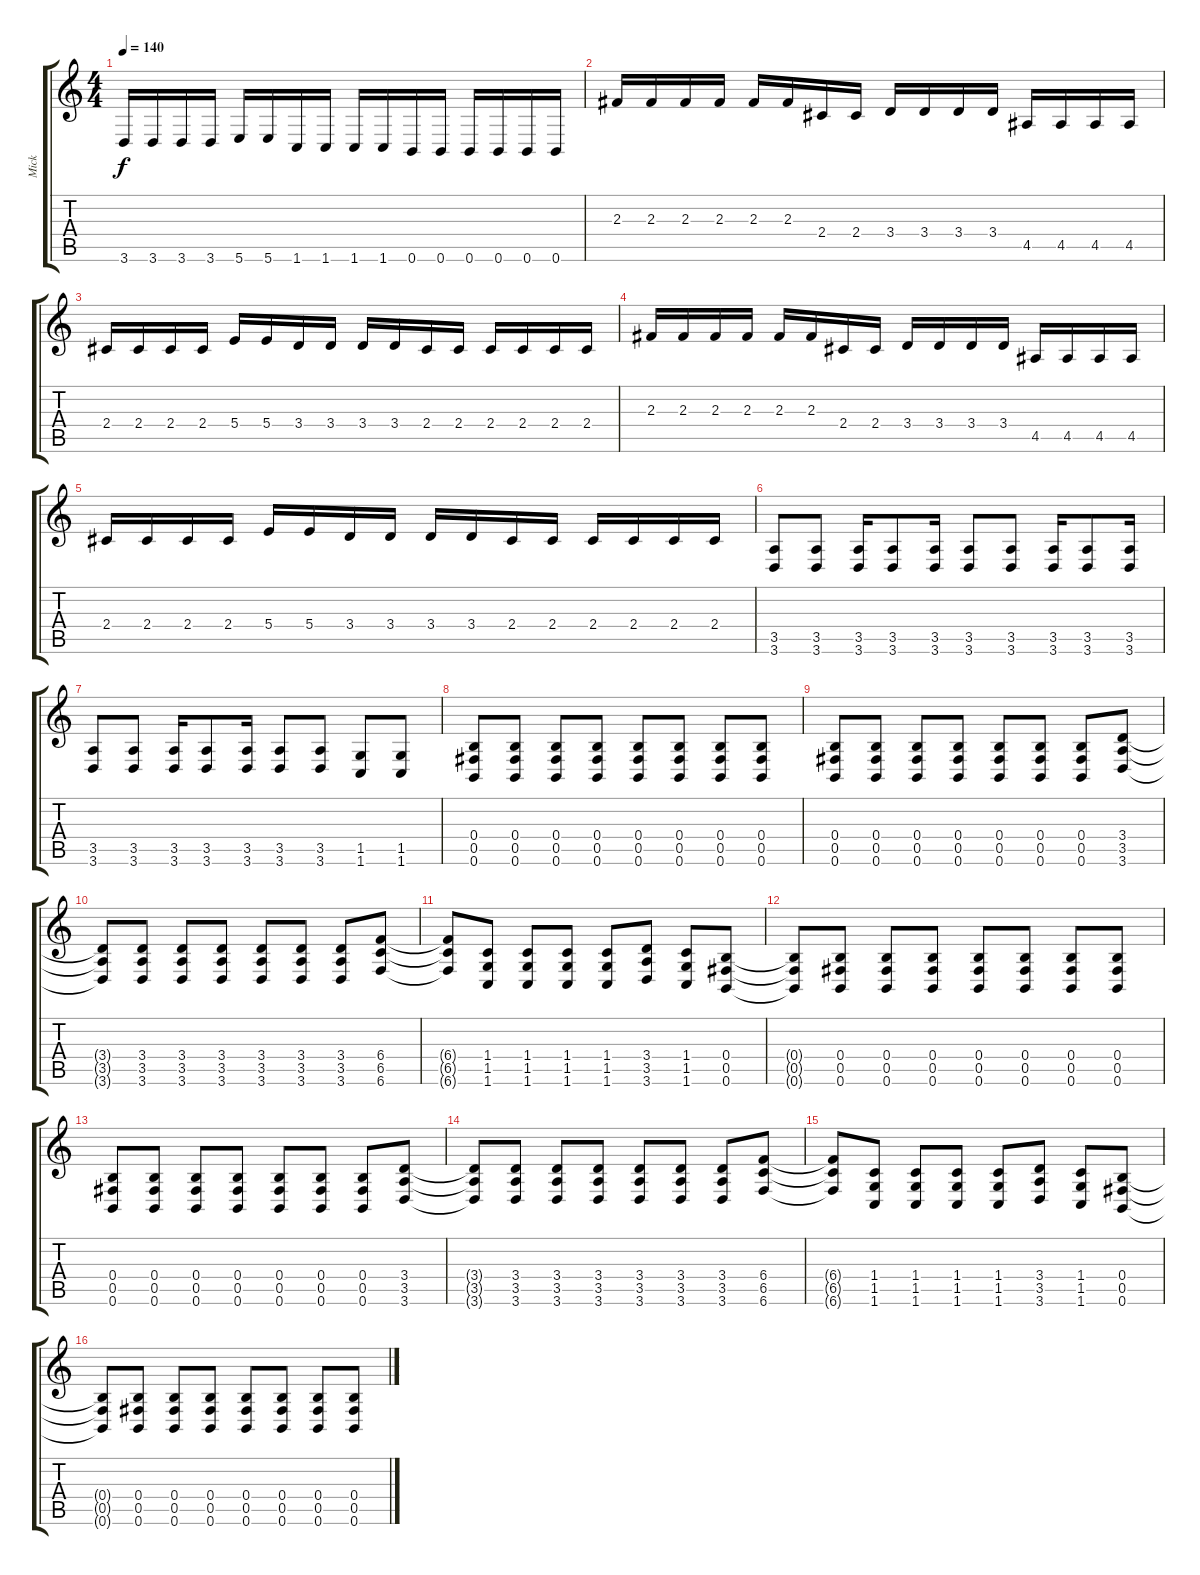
\track ("Mick" "Mick") {instrument distortionguitar}
\staff {score tabs}
\tuning (Db4 Ab3 E3 B2 Gb2 B1) {hide}
\ts (4 4)
\tempo 140
\clef g2
\ks c
3.6.16{dy f} 3.6.16 3.6.16 3.6.16 5.6.16 5.6.16 1.6.16 1.6.16 1.6.16 1.6.16 0.6.16 0.6.16 0.6.16 0.6.16 0.6.16 0.6.16 |
2.3.16 2.3.16 2.3.16 2.3.16 2.3.16 2.3.16 2.4.16 2.4.16 3.4.16 3.4.16 3.4.16 3.4.16 4.5.16 4.5.16 4.5.16 4.5.16 |
2.4.16 2.4.16 2.4.16 2.4.16 5.4.16 5.4.16 3.4.16 3.4.16 3.4.16 3.4.16 2.4.16 2.4.16 2.4.16 2.4.16 2.4.16 2.4.16 |
2.3.16 2.3.16 2.3.16 2.3.16 2.3.16 2.3.16 2.4.16 2.4.16 3.4.16 3.4.16 3.4.16 3.4.16 4.5.16 4.5.16 4.5.16 4.5.16 |
2.4.16 2.4.16 2.4.16 2.4.16 5.4.16 5.4.16 3.4.16 3.4.16 3.4.16 3.4.16 2.4.16 2.4.16 2.4.16 2.4.16 2.4.16 2.4.16 |
(3.5 3.6).8 (3.5 3.6).8 (3.5 3.6).16 (3.5 3.6).8 (3.5 3.6).16 (3.5 3.6).8 (3.5 3.6).8 (3.5 3.6).16 (3.5 3.6).8 (3.5 3.6).16 |
(3.5 3.6).8 (3.5 3.6).8 (3.5 3.6).16 (3.5 3.6).8 (3.5 3.6).16 (3.5 3.6).8 (3.5 3.6).8 (1.5 1.6).8 (1.5 1.6).8 |
(0.4 0.5 0.6).8 (0.4 0.5 0.6).8 (0.4 0.5 0.6).8 (0.4 0.5 0.6).8 (0.4 0.5 0.6).8 (0.4 0.5 0.6).8 (0.4 0.5 0.6).8 (0.4 0.5 0.6).8 |
(0.4 0.5 0.6).8 (0.4 0.5 0.6).8 (0.4 0.5 0.6).8 (0.4 0.5 0.6).8 (0.4 0.5 0.6).8 (0.4 0.5 0.6).8 (0.4 0.5 0.6).8 (3.4 3.5 3.6).8 |
(3.4{t} 3.5{t} 3.6{t}).8 (3.4 3.5 3.6).8 (3.4 3.5 3.6).8 (3.4 3.5 3.6).8 (3.4 3.5 3.6).8 (3.4 3.5 3.6).8 (3.4 3.5 3.6).8 (6.4 6.5 6.6).8 |
(6.4{t} 6.5{t} 6.6{t}).8 (1.4 1.5 1.6).8 (1.4 1.5 1.6).8 (1.4 1.5 1.6).8 (1.4 1.5 1.6).8 (3.4 3.5 3.6).8 (1.4 1.5 1.6).8 (0.4 0.5 0.6).8 |
(0.4{t} 0.5{t} 0.6{t}).8 (0.4 0.5 0.6).8 (0.4 0.5 0.6).8 (0.4 0.5 0.6).8 (0.4 0.5 0.6).8 (0.4 0.5 0.6).8 (0.4 0.5 0.6).8 (0.4 0.5 0.6).8 |
(0.4 0.5 0.6).8 (0.4 0.5 0.6).8 (0.4 0.5 0.6).8 (0.4 0.5 0.6).8 (0.4 0.5 0.6).8 (0.4 0.5 0.6).8 (0.4 0.5 0.6).8 (3.4 3.5 3.6).8 |
(3.4{t} 3.5{t} 3.6{t}).8 (3.4 3.5 3.6).8 (3.4 3.5 3.6).8 (3.4 3.5 3.6).8 (3.4 3.5 3.6).8 (3.4 3.5 3.6).8 (3.4 3.5 3.6).8 (6.4 6.5 6.6).8 |
(6.4{t} 6.5{t} 6.6{t}).8 (1.4 1.5 1.6).8 (1.4 1.5 1.6).8 (1.4 1.5 1.6).8 (1.4 1.5 1.6).8 (3.4 3.5 3.6).8 (1.4 1.5 1.6).8 (0.4 0.5 0.6).8 |
(0.4{t} 0.5{t} 0.6{t}).8 (0.4 0.5 0.6).8 (0.4 0.5 0.6).8 (0.4 0.5 0.6).8 (0.4 0.5 0.6).8 (0.4 0.5 0.6).8 (0.4 0.5 0.6).8 (0.4 0.5 0.6).8
